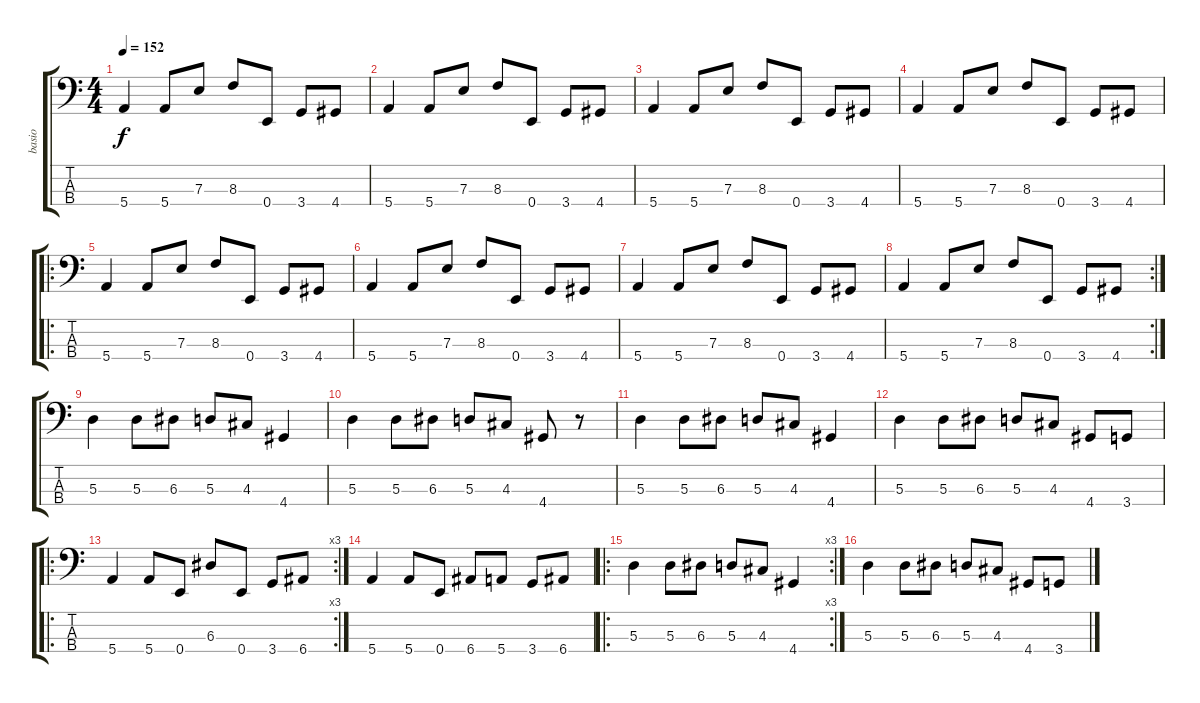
\track ("basio" "basio") {instrument electricbassfinger}
\staff {score tabs}
\tuning (G2 D2 A1 E1) {hide}
\ts (4 4)
\tempo 152
\clef f4
\ks c
5.4.4{dy f} 5.4.8 7.3.8 8.3.8 0.4.8 3.4.8 4.4.8 |
5.4.4 5.4.8 7.3.8 8.3.8 0.4.8 3.4.8 4.4.8 |
5.4.4 5.4.8 7.3.8 8.3.8 0.4.8 3.4.8 4.4.8 |
5.4.4 5.4.8 7.3.8 8.3.8 0.4.8 3.4.8 4.4.8 |
\ro
5.4.4 5.4.8 7.3.8 8.3.8 0.4.8 3.4.8 4.4.8 |
5.4.4 5.4.8 7.3.8 8.3.8 0.4.8 3.4.8 4.4.8 |
5.4.4 5.4.8 7.3.8 8.3.8 0.4.8 3.4.8 4.4.8 |
\rc 2
5.4.4 5.4.8 7.3.8 8.3.8 0.4.8 3.4.8 4.4.8 |
5.3.4 5.3.8 6.3.8 5.3.8 4.3.8 4.4.4 |
5.3.4 5.3.8 6.3.8 5.3.8 4.3.8 4.4.8 r.8 |
5.3.4 5.3.8 6.3.8 5.3.8 4.3.8 4.4.4 |
5.3.4 5.3.8 6.3.8 5.3.8 4.3.8 4.4.8 3.4.8 |
\ro
\rc 3
5.4.4 5.4.8 0.4.8 6.3.8 0.4.8 3.4.8 6.4.8 |
5.4.4 5.4.8 0.4.8 6.4.8 5.4.8 3.4.8 6.4.8 |
\ro
\rc 3
5.3.4 5.3.8 6.3.8 5.3.8 4.3.8 4.4.4 |
5.3.4 5.3.8 6.3.8 5.3.8 4.3.8 4.4.8 3.4.8
